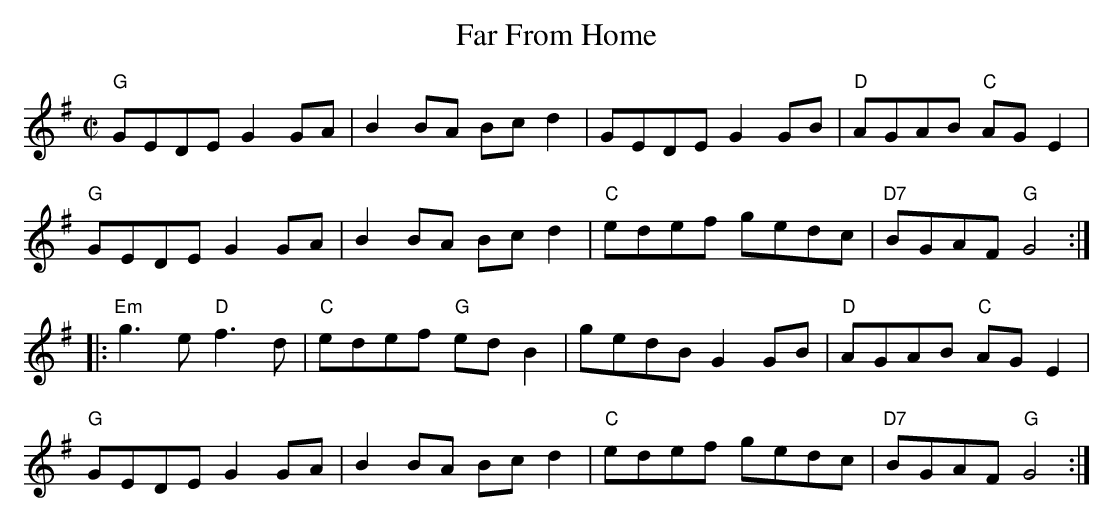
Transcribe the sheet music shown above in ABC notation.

X:1
T:Far From Home
M:C|
K:G
"G"GEDE G2GA| B2BA Bcd2|GEDE G2GB| "D"AGAB "C"AGE2|
"G"GEDE G2GA| B2BA Bcd2| "C"edef gedc| "D7"BGAF "G"G4 :|
|:"Em"g2>e2 "D"f2>d2| "C"edef "G"edB2| gedB G2GB| "D"AGAB "C"AG E2|
"G"GEDE G2 GA| B2BA Bcd2| "C"edef gedc| "D7"BGAF "G"G4 :|
